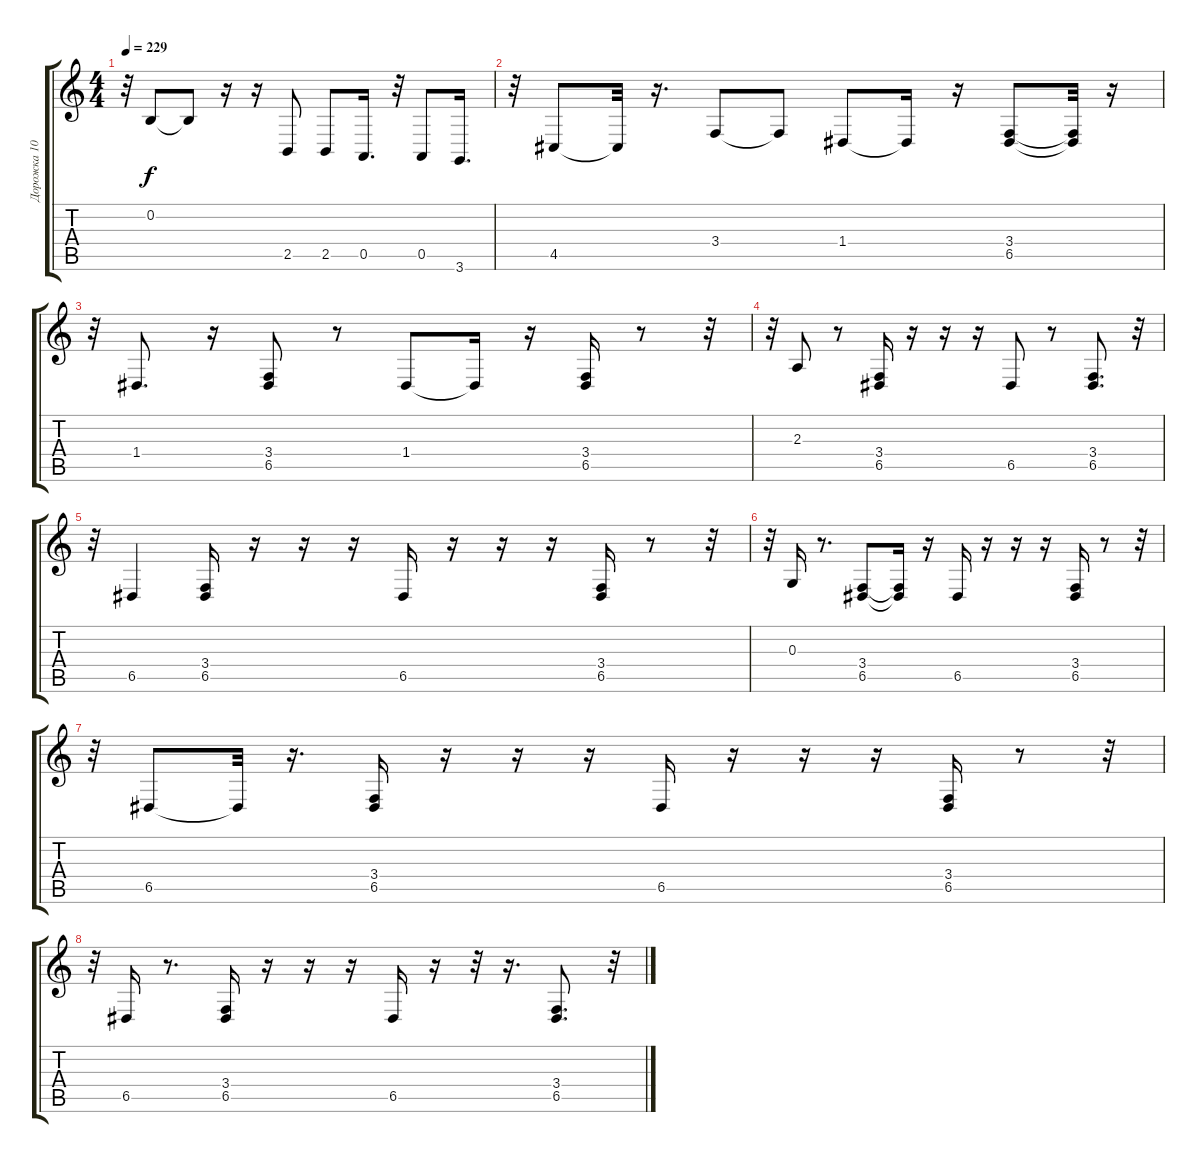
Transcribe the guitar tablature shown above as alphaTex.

\track ("Дорожка 10" "Дорожка 10") {instrument drawbarorgan}
\staff {score tabs}
\tuning (E4 B3 G3 D3 A2 E2) {hide}
\ts (4 4)
\tempo 229
\clef g2
\ks c
r.32{dy f} 0.2.8 0.2{t}.8 r.16 r.16 2.5.8 2.5.8 0.5.16{d} r.32 0.5.8 3.6.16{d} |
r.32 4.5.8 4.5{t}.32 r.16{d} 3.4.8 3.4{t}.8 1.4.8 1.4{t}.16 r.16 (3.4 6.5).8 (3.4{t} 6.5{t}).32 r.16 |
r.32 1.4.8{d} r.16 (3.4 6.5).8 r.8 1.4.8 1.4{t}.16 r.16 (3.4 6.5).16 r.8 r.32 |
r.32 2.3.8 r.8 (3.4 6.5).16 r.16 r.16 r.16 6.5.8 r.8 (3.4 6.5).8{d} r.32 |
r.32 6.5.4 (3.4 6.5).16 r.16 r.16 r.16 6.5.16 r.16 r.16 r.16 (3.4 6.5).16 r.8 r.32 |
r.32 0.3.16 r.8{d} (3.4 6.5).8 (3.4{t} 6.5{t}).16 r.16 6.5.16 r.16 r.16 r.16 (3.4 6.5).16 r.8 r.32 |
r.32 6.5.8 6.5{t}.32 r.16{d} (3.4 6.5).16 r.16 r.16 r.16 6.5.16 r.16 r.16 r.16 (3.4 6.5).16 r.8 r.32 |
r.32 6.5.16 r.8{d} (3.4 6.5).16 r.16 r.16 r.16 6.5.16 r.16 r.32 r.16{d} (3.4 6.5).8{d} r.32
